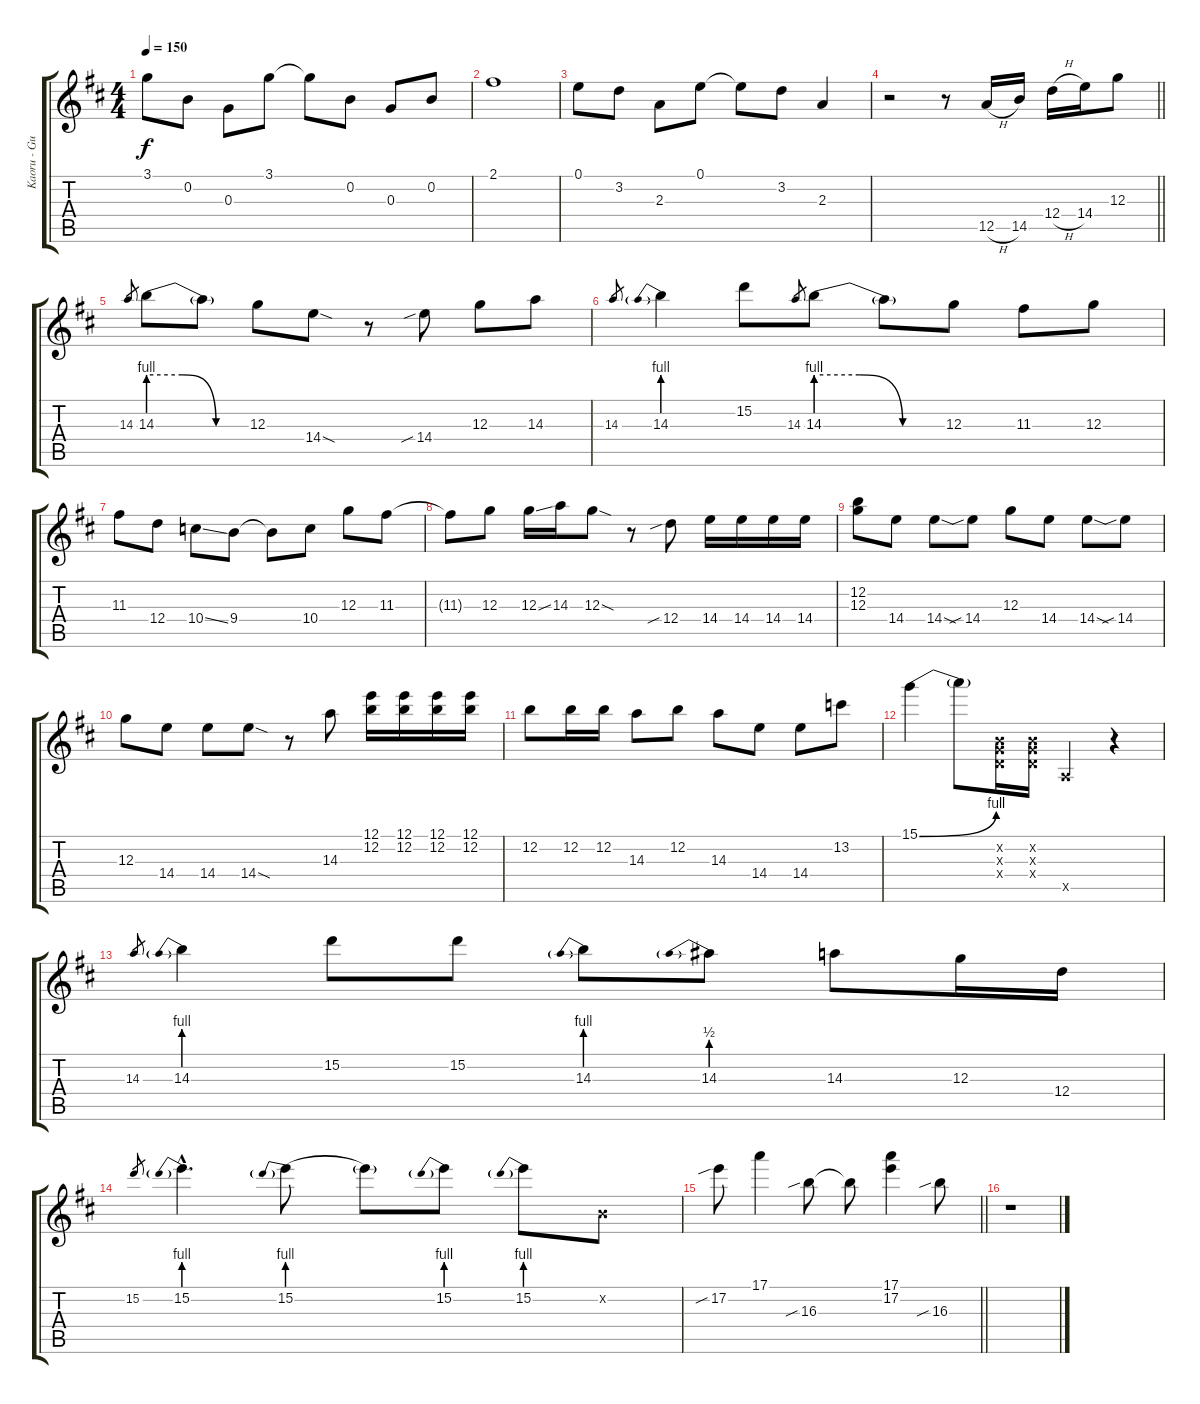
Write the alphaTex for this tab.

\track ("Kaoru - Guitar 1(Main)" "Kaoru - Gu") {instrument acousticguitarsteel}
\staff {score tabs}
\tuning (E4 B3 G3 D3 A2 E2) {hide}
\ts (4 4)
\tempo 150
\clef g2
\ks d
3.1.8{dy f} 0.2.8 0.3.8 3.1.8 3.1{t}.8 0.2.8 0.3.8 0.2.8 |
2.1.1 |
0.1.8 3.2.8 2.3.8 0.1.8 0.1{t}.8 3.2.8 2.3.4 |
\barLineRight lightlight
r.2 r.8 12.5{h}.16{volume 16 balance 8 instrument distortionguitar} 14.5.16 12.4{h}.16 14.4.16 12.3.8 |
14.3.8{gr} 14.3{be (custom 0 4 20 4 40 0 60 0)}.8 14.3{t}.8 12.3.8 14.4{sod}.8 r.8 14.4{sib}.8 12.3.8 14.3.8 |
14.3.8{gr} 14.3{be (prebend 0 4 60 4)}.4 15.2.8 14.3.8{gr} 14.3{be (custom 0 4 20 4 40 0 60 0)}.8 14.3{t}.8 12.3.8 11.3.8 12.3.8 |
11.3.8 12.4.8 10.4{ss}.8 9.4.8 9.4{t}.8 10.4.8 12.3.8 11.3.8 |
11.3{t}.8 12.3.8 12.3{ss}.16 14.3.16 12.3{sod}.8 r.8 12.4{sib}.8 14.4.16 14.4.16 14.4.16 14.4.16 |
(12.2 12.3).8 14.4.8 14.4{sod}.8 14.4{sib}.8 12.3.8 14.4.8 14.4{sod}.8 14.4{sib}.8 |
12.3.8 14.4.8 14.4.8 14.4{sod}.8 r.8 14.3.8 (12.1 12.2).16 (12.1 12.2).16 (12.1 12.2).16 (12.1 12.2).16 |
12.2.8 12.2.16 12.2.16 14.3.8 12.2.8 14.3.8 14.4.8 14.4.8 13.2.8 |
15.1{be (bend 0 0 60 4)}.4 15.1{t}.8 (0.2{x} 0.3{x} 0.4{x}).16 (0.2{x} 0.3{x} 0.4{x}).16 0.5{x}.4 r.4 |
14.3.8{gr} 14.3{be (prebend 0 4 60 4)}.4 15.2.8 15.2.8 14.3{be (prebend 0 4 60 4)}.8 14.3{be (prebend 0 2 60 2)}.8 14.3.8 12.3.16 12.4.16 |
15.2.8{gr} 15.2{be (prebend 0 4 60 4) hac}.4{d} 15.2{be (prebend 0 4 60 4)}.8 15.2{t}.8 15.2{be (prebend 0 4 60 4)}.8 15.2{be (prebend 0 4 60 4)}.8 0.2{x}.8 |
\barLineRight lightlight
17.2{sib}.8 17.1.4 16.3{sib}.8 16.3{t}.8 (17.1 17.2).4 16.3{sib}.8 |
r.1
